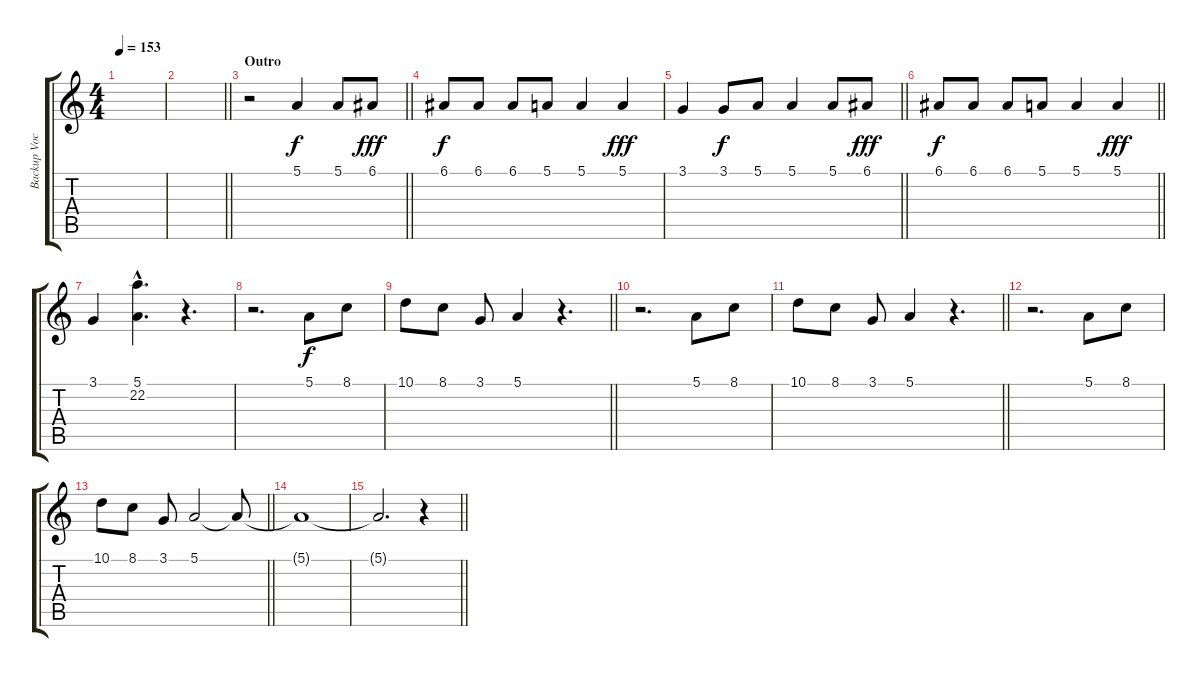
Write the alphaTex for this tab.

\track ("Backup Vocals" "Backup Voc") {instrument drawbarorgan}
\staff {score tabs}
\tuning (E4 B3 G3 D3 A2 E2) {hide}
\ts (4 4)
\tempo 153
\clef g2
\ks c
|
\barLineRight lightlight
|
\section ("" "Outro")
\barLineRight lightlight
r.2 5.1.4 5.1.8 6.1.8{dy fff} |
6.1.8{dy f} 6.1.8 6.1.8 5.1.8 5.1.4 5.1.4{dy fff} |
\barLineRight lightlight
3.1.4 3.1.8{dy f} 5.1.8 5.1.4 5.1.8 6.1.8{dy fff} |
\barLineRight lightlight
6.1.8{dy f} 6.1.8 6.1.8 5.1.8 5.1.4 5.1.4{dy fff} |
3.1.4 (5.1{hac} 22.2).4{d} r.4{d} |
r.2{d} 5.1.8{dy f} 8.1.8 |
\barLineRight lightlight
10.1.8 8.1.8 3.1.8 5.1.4 r.4{d} |
r.2{d} 5.1.8 8.1.8 |
\barLineRight lightlight
10.1.8 8.1.8 3.1.8 5.1.4 r.4{d} |
r.2{d} 5.1.8 8.1.8 |
\barLineRight lightlight
10.1.8 8.1.8 3.1.8 5.1.2 5.1{t}.8 |
5.1{t}.1 |
\barLineRight lightlight
5.1{t}.2{d} r.4
